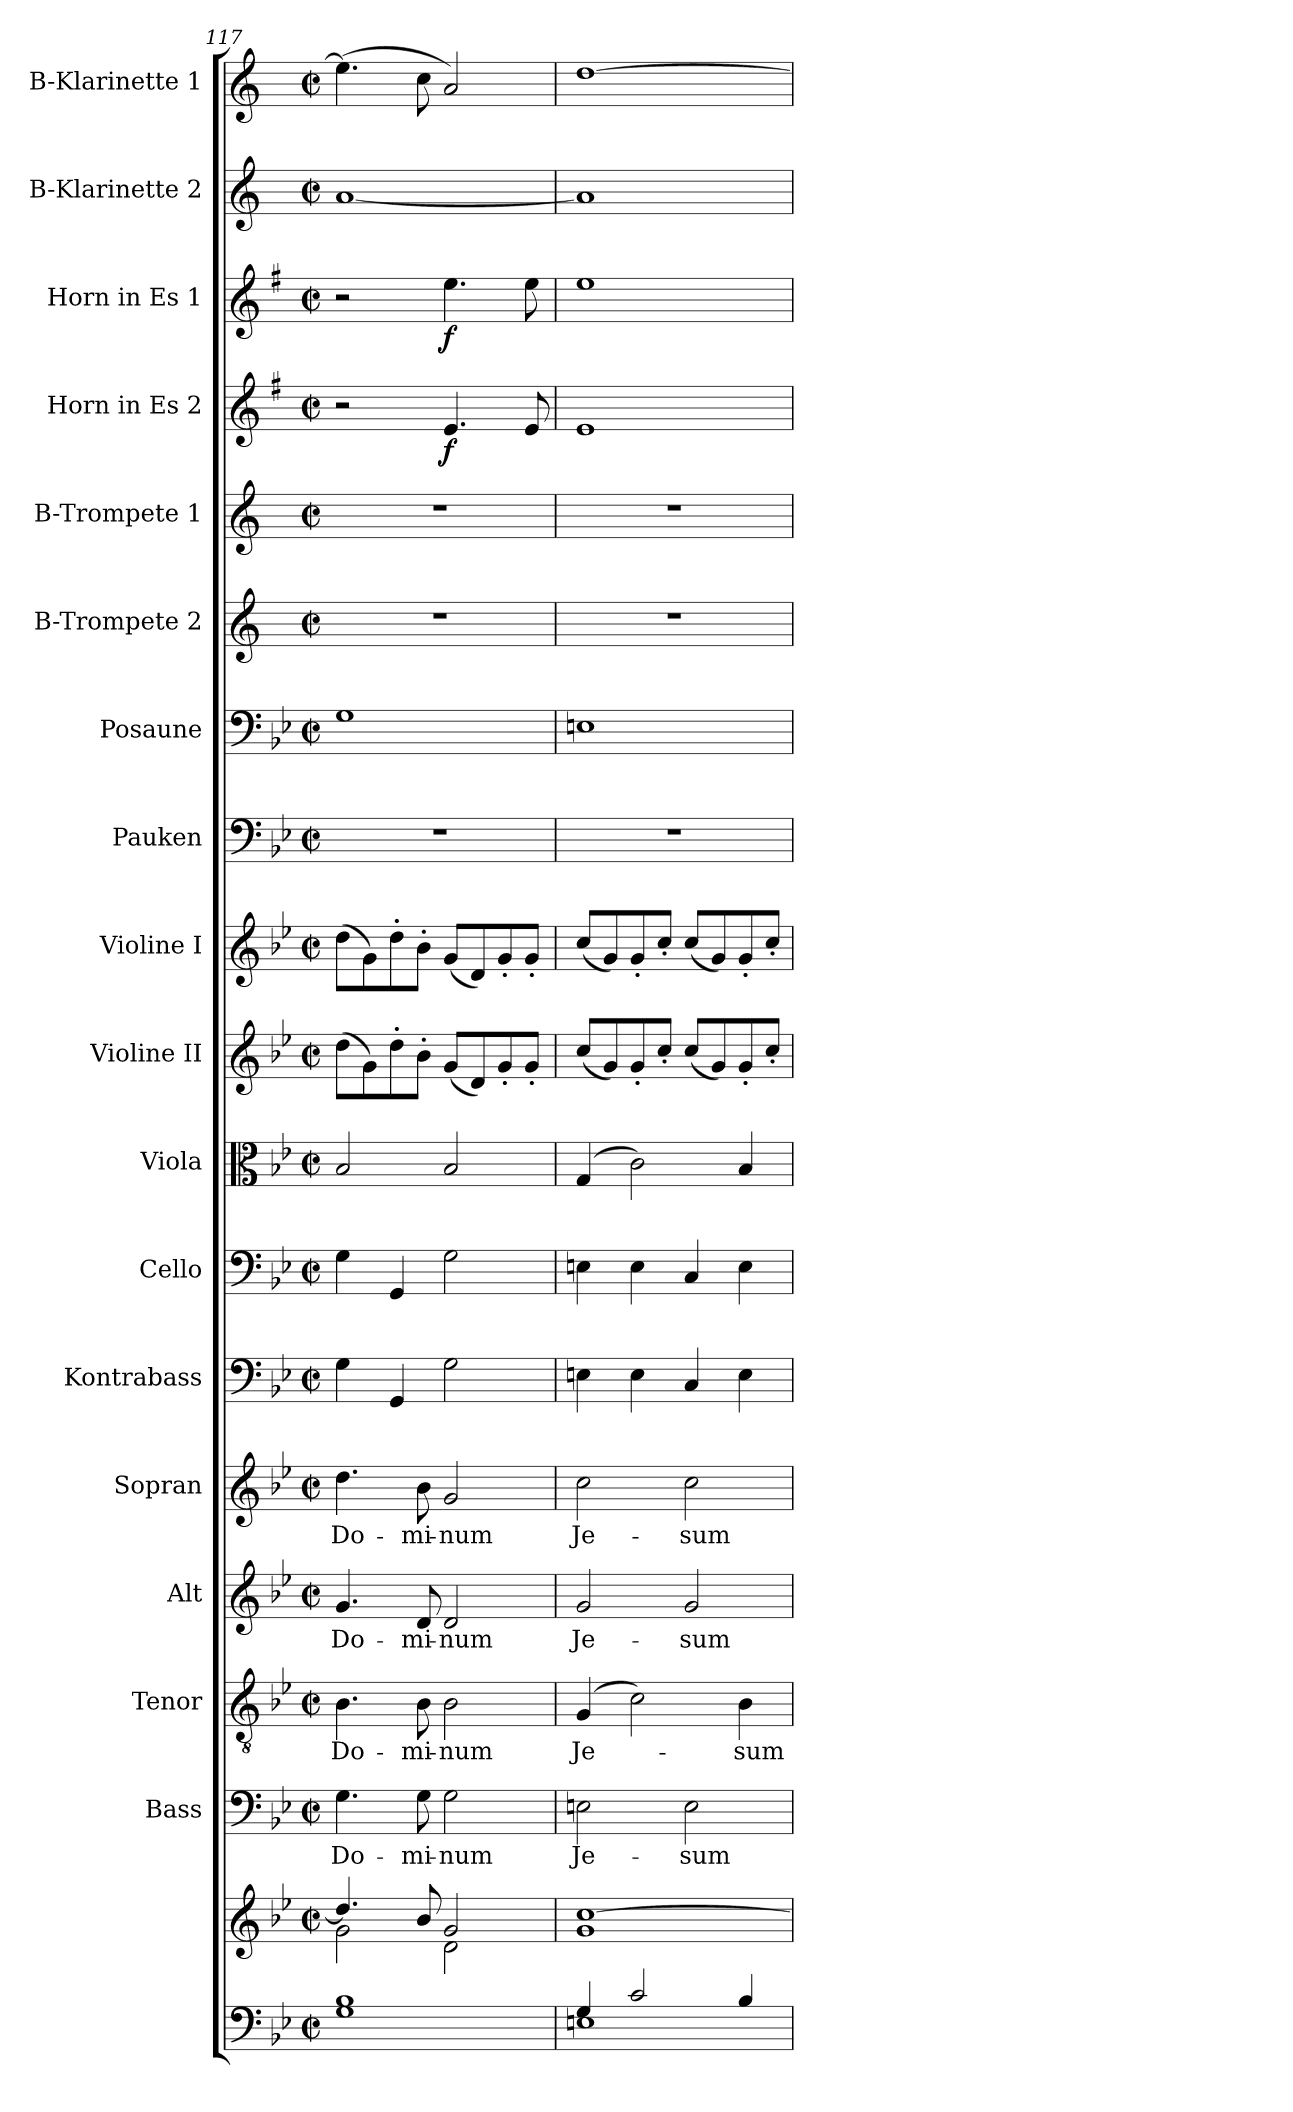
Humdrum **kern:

**kern	**kern	**kern	**text	**kern	**text	**kern	**text	**kern	**text	**kern	**kern	**kern	**kern	**kern	**kern	**kern	**kern	**kern	**kern	**dynam	**kern	**dynam	**kern	**kern
*part18	*part18	*part17	*part17	*part16	*part16	*part15	*part15	*part14	*part14	*part13	*part12	*part11	*part10	*part9	*part8	*part7	*part6	*part5	*part4	*part4	*part3	*part3	*part2	*part1
*staff19	*staff18	*staff17	*staff17	*staff16	*staff16	*staff15	*staff15	*staff14	*staff14	*staff13	*staff12	*staff11	*staff10	*staff9	*staff8	*staff7	*staff6	*staff5	*staff4	*staff4	*staff3	*staff3	*staff2	*staff1
*	*	*I"Bass	*	*I"Tenor	*	*I"Alt	*	*I"Sopran	*	*I"Kontrabass	*I"Cello	*I"Viola	*I"Violine II	*I"Violine I	*I"Pauken	*I"Posaune	*I"B-Trompete 2	*I"B-Trompete 1	*I"Horn in Es 2	*	*I"Horn in Es 1	*	*I"B-Klarinette 2	*I"B-Klarinette 1
*	*	*I'B.	*	*I'T.	*	*I'A.	*	*I'S.	*	*I'Kb.	*	*I'Vla.	*I'Vl. II	*I'Vl. I	*I'Pk.	*I'Pos.	*I'B Trp. 2	*I'B Trp. 1	*	*	*	*	*I'B Kl. 2	*I'B Kl. 1
*clefF4	*clefG2	*clefF4	*	*clefGv2	*	*clefG2	*	*clefG2	*	*clefF4	*clefF4	*clefC3	*clefG2	*clefG2	*clefF4	*clefF4	*clefG2	*clefG2	*clefG2	*	*clefG2	*	*clefG2	*clefG2
*	*	*	*	*	*	*	*	*	*	*ITrd7c12	*	*	*	*	*	*	*ITrd1c2	*ITrd1c2	*ITrd5c9	*	*ITrd5c9	*	*ITrd1c2	*ITrd1c2
*k[b-e-]	*k[b-e-]	*k[b-e-]	*	*k[b-e-]	*	*k[b-e-]	*	*k[b-e-]	*	*k[b-e-]	*k[b-e-]	*k[b-e-]	*k[b-e-]	*k[b-e-]	*k[b-e-]	*k[b-e-]	*k[b-e-]	*k[b-e-]	*k[b-e-]	*	*k[b-e-]	*	*k[b-e-]	*k[b-e-]
*B-:	*B-:	*B-:	*	*B-:	*	*B-:	*	*B-:	*	*B-:	*B-:	*B-:	*B-:	*B-:	*B-:	*B-:	*B-:	*B-:	*B-:	*	*B-:	*	*B-:	*B-:
*M2/2	*M2/2	*M2/2	*	*M2/2	*	*M2/2	*	*M2/2	*	*M2/2	*M2/2	*M2/2	*M2/2	*M2/2	*M2/2	*M2/2	*M2/2	*M2/2	*M2/2	*	*M2/2	*	*M2/2	*M2/2
*met(c|)	*met(c|)	*met(c|)	*	*met(c|)	*	*met(c|)	*	*met(c|)	*	*met(c|)	*met(c|)	*met(c|)	*met(c|)	*met(c|)	*met(c|)	*met(c|)	*met(c|)	*met(c|)	*met(c|)	*	*met(c|)	*	*met(c|)	*met(c|)
=117	=117	=117	=117	=117	=117	=117	=117	=117	=117	=117	=117	=117	=117	=117	=117	=117	=117	=117	=117	=117	=117	=117	=117	=117
*^	*^	*	*	*	*	*	*	*	*	*	*	*	*	*	*	*	*	*	*	*	*	*	*	*
!	!	!	!	!	!LO:LY:b	!	!LO:LY:b	!	!LO:LY:b	!	!LO:LY:b	!	!	!	!	!	!	!	!	!	!	!	!	!	!	!
1B-	1G	4.dd/]	2g\	4.G\	Do-	4.B-\	Do-	4.g/	Do-	4.dd\	Do-	4GG\	4G\	2B-/	(>8dd\L	(>8dd\L	1r	1G	1r	1r	2r	.	2r	.	[1g	(>4.dd\]
.	.	.	.	.	.	.	.	.	.	.	.	.	.	.	8g\)	8g\)	.	.	.	.	.	.	.	.	.	.
.	.	.	.	.	.	.	.	.	.	.	.	4GGG/	4GG/	.	8dd'>\	8dd'>\	.	.	.	.	.	.	.	.	.	.
!	!	!	!	!	!LO:LY:b	!	!LO:LY:b	!	!LO:LY:b	!	!LO:LY:b	!	!	!	!	!	!	!	!	!	!	!	!	!	!	!
.	.	8b-/	.	8G\	-mi-	8B-\	-mi-	8d/	-mi-	8b-\	-mi-	.	.	.	8b-'>\J	8b-'>\J	.	.	.	.	.	.	.	.	.	8b-\
!	!	!	!	!	!LO:LY:b	!	!LO:LY:b	!	!LO:LY:b	!	!LO:LY:b	!	!	!	!	!	!	!	!	!	!	!LO:DY:b	!	!LO:DY:b	!	!
.	.	2g/	2d\	2G\	-num	2B-\	-num	2d/	-num	2g/	-num	2GG\	2G\	2B-/	(<8g/L	(<8g/L	.	.	.	.	4.G/	f	4.g\	f	.	2g/)
.	.	.	.	.	.	.	.	.	.	.	.	.	.	.	8d/)	8d/)	.	.	.	.	.	.	.	.	.	.
.	.	.	.	.	.	.	.	.	.	.	.	.	.	.	8g'</	8g'</	.	.	.	.	.	.	.	.	.	.
.	.	.	.	.	.	.	.	.	.	.	.	.	.	.	8g'</J	8g'</J	.	.	.	.	8G/	.	8g\	.	.	.
=118	=118	=118	=118	=118	=118	=118	=118	=118	=118	=118	=118	=118	=118	=118	=118	=118	=118	=118	=118	=118	=118	=118	=118	=118	=118	=118
!	!	!	!	!	!LO:LY:b	!	!LO:LY:b	!	!LO:LY:b	!	!LO:LY:b	!	!	!	!	!	!	!	!	!	!	!	!	!	!	!
4G/	1En	[>1cc	1g	2En\	Je-	(4G/	Je-	2g/	Je-	2cc\	Je-	4EEn\	4En\	(4G/	(<8cc/L	(<8cc/L	1r	1En	1r	1r	1G	.	1g	.	1g]	[1cc
.	.	.	.	.	.	.	.	.	.	.	.	.	.	.	8g/)	8g/)	.	.	.	.	.	.	.	.	.	.
2c/	.	.	.	.	.	2c\)	.	.	.	.	.	4EE\	4E\	2c\)	8g'</	8g'</	.	.	.	.	.	.	.	.	.	.
.	.	.	.	.	.	.	.	.	.	.	.	.	.	.	8cc'</J	8cc'</J	.	.	.	.	.	.	.	.	.	.
!	!	!	!	!	!LO:LY:b	!	!	!	!LO:LY:b	!	!LO:LY:b	!	!	!	!	!	!	!	!	!	!	!	!	!	!	!
.	.	.	.	2E\	-sum	.	.	2g/	-sum	2cc\	-sum	4CC/	4C/	.	(<8cc/L	(<8cc/L	.	.	.	.	.	.	.	.	.	.
.	.	.	.	.	.	.	.	.	.	.	.	.	.	.	8g/)	8g/)	.	.	.	.	.	.	.	.	.	.
!	!	!	!	!	!	!	!LO:LY:b	!	!	!	!	!	!	!	!	!	!	!	!	!	!	!	!	!	!	!
4B-/	.	.	.	.	.	4B-\	-sum	.	.	.	.	4EE\	4E\	4B-/	8g'</	8g'</	.	.	.	.	.	.	.	.	.	.
.	.	.	.	.	.	.	.	.	.	.	.	.	.	.	8cc'</J	8cc'</J	.	.	.	.	.	.	.	.	.	.
*v	*v	*	*	*	*	*	*	*	*	*	*	*	*	*	*	*	*	*	*	*	*	*	*	*	*	*
*	*v	*v	*	*	*	*	*	*	*	*	*	*	*	*	*	*	*	*	*	*	*	*	*	*	*
=	=	=	=	=	=	=	=	=	=	=	=	=	=	=	=	=	=	=	=	=	=	=	=	=
*-	*-	*-	*-	*-	*-	*-	*-	*-	*-	*-	*-	*-	*-	*-	*-	*-	*-	*-	*-	*-	*-	*-	*-	*-
